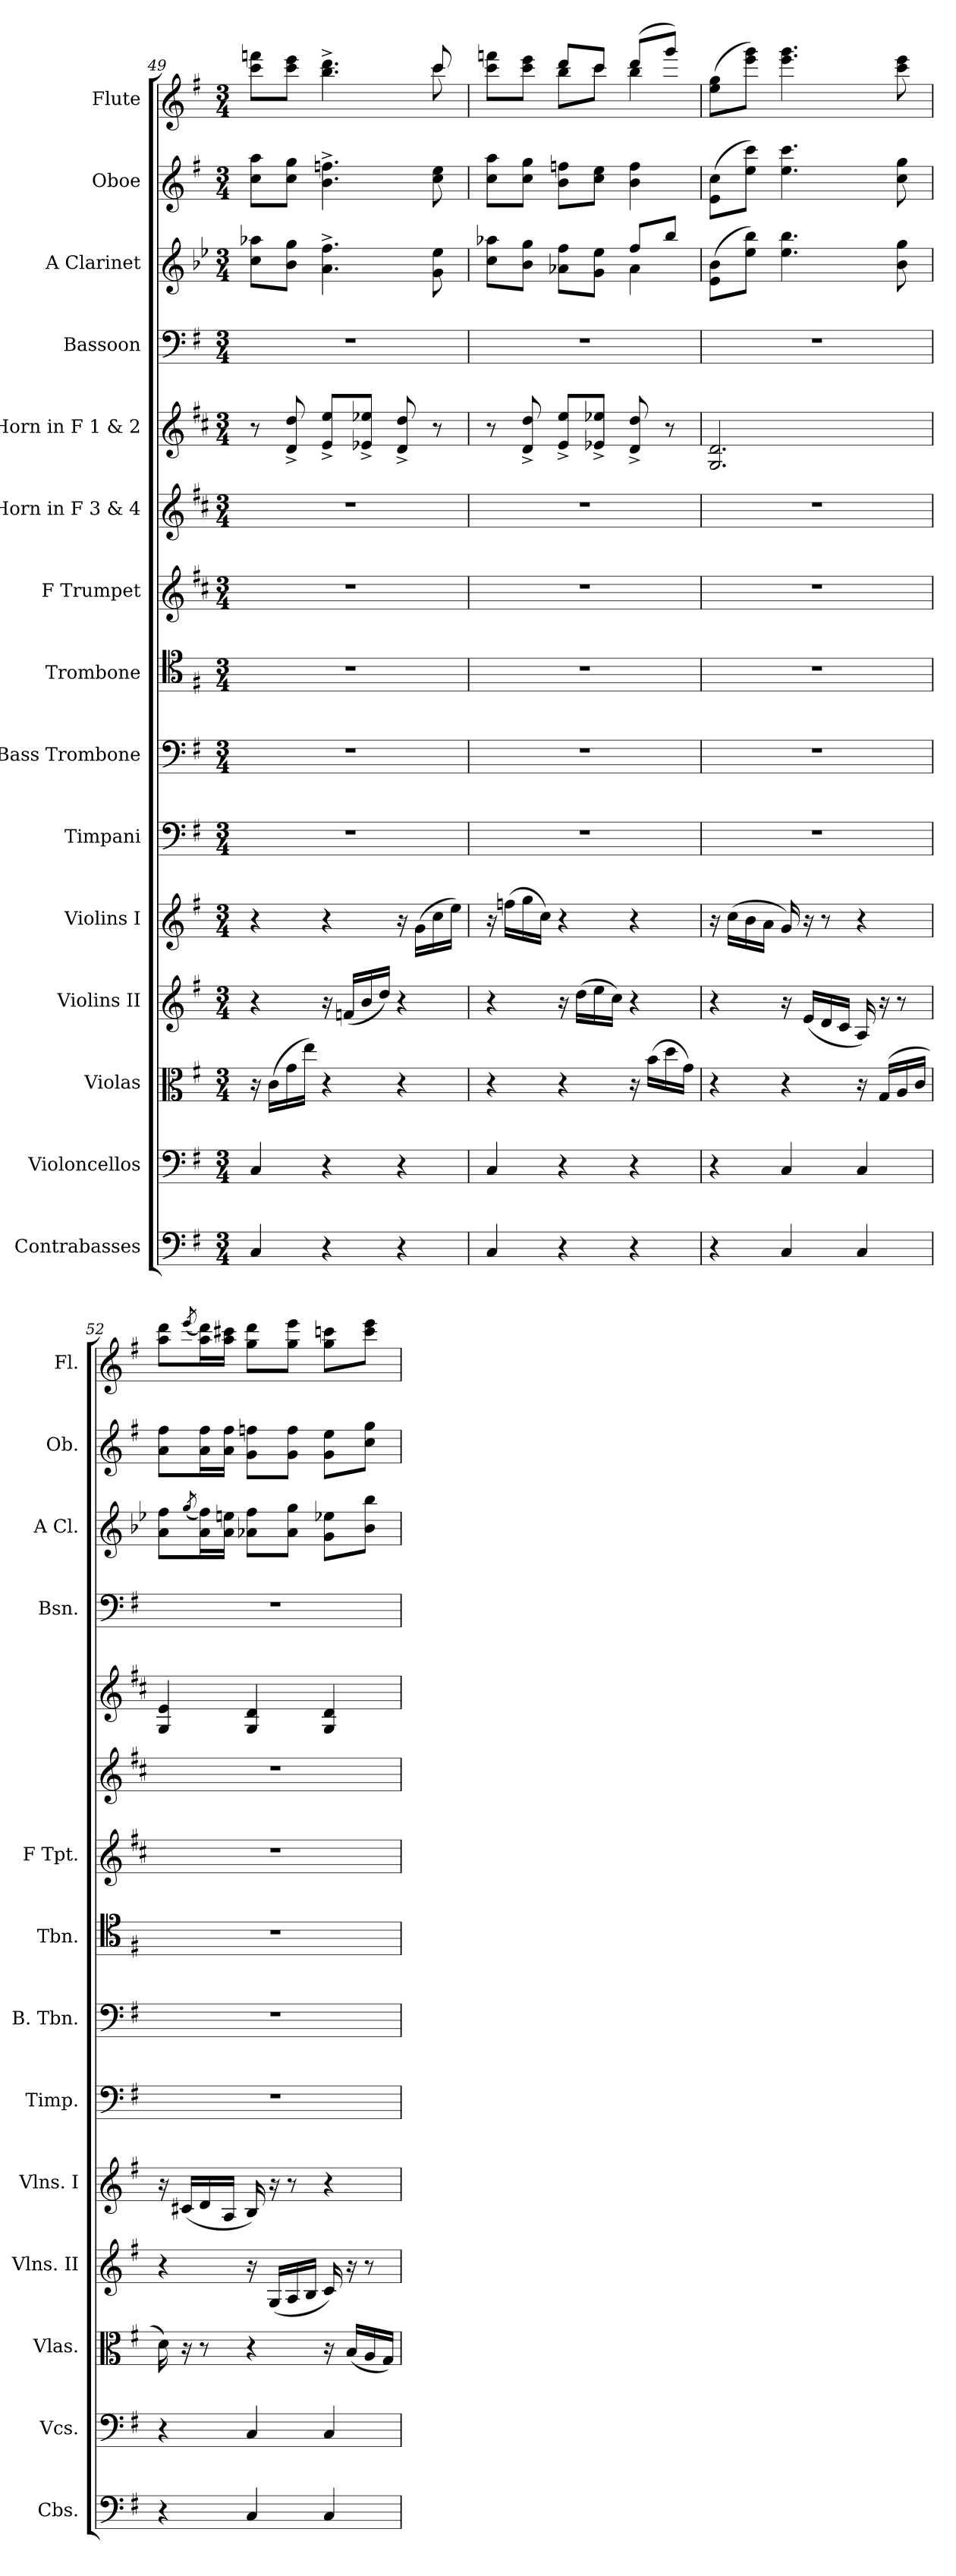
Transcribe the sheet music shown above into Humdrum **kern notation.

**kern	**kern	**kern	**kern	**kern	**kern	**kern	**kern	**kern	**kern	**kern	**kern	**kern	**kern	**kern
*part15	*part14	*part13	*part12	*part11	*part10	*part9	*part8	*part7	*part6	*part5	*part4	*part3	*part2	*part1
*staff15	*staff14	*staff13	*staff12	*staff11	*staff10	*staff9	*staff8	*staff7	*staff6	*staff5	*staff4	*staff3	*staff2	*staff1
*I"Contrabasses	*I"Violoncellos	*I"Violas	*I"Violins II	*I"Violins I	*I"Timpani	*I"Bass Trombone	*I"Trombone	*I"F Trumpet	*I"Horn in F 3 &amp; 4	*I"Horn in F 1 &amp; 2	*I"Bassoon	*I"A Clarinet	*I"Oboe	*I"Flute
*I'Cbs.	*I'Vcs.	*I'Vlas.	*I'Vlns. II	*I'Vlns. I	*I'Timp.	*I'B. Tbn.	*I'Tbn.	*I'F Tpt.	*	*	*I'Bsn.	*I'A Cl.	*I'Ob.	*I'Fl.
!!LO:PB:g=z
*clefF4	*clefF4	*clefC3	*clefG2	*clefG2	*clefF4	*clefF4	*clefC4	*clefG2	*clefG2	*clefG2	*clefF4	*clefG2	*clefG2	*clefG2
*ITrd7c12	*	*	*	*	*	*	*	*ITrd-3c-5	*ITrd4c7	*ITrd4c7	*	*ITrd2c3	*	*
*k[f#]	*k[f#]	*k[f#]	*k[f#]	*k[f#]	*k[f#]	*k[f#]	*k[f#]	*k[f#]	*k[f#]	*k[f#]	*k[f#]	*k[f#]	*k[f#]	*k[f#]
*M3/4	*M3/4	*M3/4	*M3/4	*M3/4	*M3/4	*M3/4	*M3/4	*M3/4	*M3/4	*M3/4	*M3/4	*M3/4	*M3/4	*M3/4
=49	=49	=49	=49	=49	=49	=49	=49	=49	=49	=49	=49	=49	=49	=49
*	*	*	*	*	*	*	*	*	*	*	*	*	*	*^
4CC/	4C/	16r	4r	4r	2.r	2.r	2.r	2.r	2.r	8r	2.r	8a\ 8ffn\L	8cc\ 8aa\L	8ccc\ 8fffn\L	8ryy
.	.	(>16c\LL	.	.	.	.	.	.	.	.	.	.	.	.	.
*	*	*	*	*	*	*	*	*	*	*	*	*	*	*v	*v
.	.	16g\	.	.	.	.	.	.	.	8G/^ 8g/^	.	8g\ 8ee\J	8cc\ 8gg\J	8ccc\ 8eee\J
.	.	16ee\JJ)	.	.	.	.	.	.	.	.	.	.	.	.
4r	4r	4r	16r	4r	.	.	.	.	.	8A/^ 8a/^L	.	4.f#\^ 4.dd\^	4.b\^ 4.ffn\^	4.bb\^ 4.ddd\^
.	.	.	(<16fn/LL	.	.	.	.	.	.	.	.	.	.	.
.	.	.	16b/	.	.	.	.	.	.	8A-X/^ 8a-X/^J	.	.	.	.
.	.	.	16dd/JJ)	.	.	.	.	.	.	.	.	.	.	.
4r	4r	4r	4r	16r	.	.	.	.	.	8G/^ 8g/^	.	.	.	.
.	.	.	.	(>16g\LL	.	.	.	.	.	.	.	.	.	.
*	*	*	*	*	*	*	*	*	*	*	*	*	*	*^
.	.	.	.	16cc\	.	.	.	.	.	8r	.	8e\ 8cc\	8cc\ 8ee\	8ccc/	8ccc\
.	.	.	.	16ee\JJ)	.	.	.	.	.	.	.	.	.	.	.
=50	=50	=50	=50	=50	=50	=50	=50	=50	=50	=50	=50	=50	=50	=50	=50
*	*	*	*	*	*	*	*	*	*	*	*	*^	*	*	*
4CC/	4C/	4r	4r	16r	2.r	2.r	2.r	2.r	2.r	8r	2.r	8a\ 8ffn\L	2ryy	8cc\ 8aa\L	8ccc\ 8fffn\L	4ryy
.	.	.	.	(>16ffn\LL	.	.	.	.	.	.	.	.	.	.	.	.
.	.	.	.	16gg\	.	.	.	.	.	8G/^ 8g/^	.	8g\ 8ee\J	.	8cc\ 8gg\J	8ccc\ 8eee\J	.
.	.	.	.	16cc\JJ)	.	.	.	.	.	.	.	.	.	.	.	.
4r	4r	4r	16r	4r	.	.	.	.	.	8A/^ 8a/^L	.	8fn\ 8dd\L	.	8b\ 8ffn\L	8ddd/L	8bb\L
.	.	.	(>16dd\LL	.	.	.	.	.	.	.	.	.	.	.	.	.
.	.	.	16ee\	.	.	.	.	.	.	8A-X/^ 8a-X/^J	.	8e\ 8cc\J	.	8cc\ 8ee\J	8ccc/J	8ccc\J
.	.	.	16cc\JJ)	.	.	.	.	.	.	.	.	.	.	.	.	.
4r	4r	16r	4r	4r	.	.	.	.	.	8G/^ 8g/^	.	8dd/L	4f\	4b\ 4ff\	(>8ddd/L	4bb\
.	.	(>16b\LL	.	.	.	.	.	.	.	.	.	.	.	.	.	.
.	.	16dd\	.	.	.	.	.	.	.	8r	.	8gg/J	.	.	8ggg/J)	.
.	.	16g\JJ)	.	.	.	.	.	.	.	.	.	.	.	.	.	.
*	*	*	*	*	*	*	*	*	*	*	*	*v	*v	*	*v	*v
=51	=51	=51	=51	=51	=51	=51	=51	=51	=51	=51	=51	=51	=51	=51
4r	4r	4r	4r	16r	2.r	2.r	2.r	2.r	2.r	2.C/ 2.G/	2.r	(>8c\ 8g\L	(>8e\ 8cc\L	(>8ee\ 8gg\L
.	.	.	.	(>16cc\LL	.	.	.	.	.	.	.	.	.	.
.	.	.	.	16b\	.	.	.	.	.	.	.	8cc\ 8gg\J)	8ee\ 8ccc\J)	8eee\ 8ggg\J)
.	.	.	.	16a\JJ	.	.	.	.	.	.	.	.	.	.
4CC/	4C/	4r	16r	16g/)	.	.	.	.	.	.	.	4.cc\ 4.gg\	4.ee\ 4.ccc\	4.eee\ 4.ggg\
.	.	.	(<16e/LL	16r	.	.	.	.	.	.	.	.	.	.
.	.	.	16d/	8r	.	.	.	.	.	.	.	.	.	.
.	.	.	16c/JJ	.	.	.	.	.	.	.	.	.	.	.
4CC/	4C/	16r	16A/)	4r	.	.	.	.	.	.	.	.	.	.
.	.	(<16G/LL	16r	.	.	.	.	.	.	.	.	.	.	.
.	.	16A/	8r	.	.	.	.	.	.	.	.	8g\ 8ee\	8cc\ 8gg\	8ccc\ 8eee\
.	.	16c/JJ	.	.	.	.	.	.	.	.	.	.	.	.
!!LO:PB:g=z
=52	=52	=52	=52	=52	=52	=52	=52	=52	=52	=52	=52	=52	=52	=52
4r	4r	16d\)	4r	16r	2.r	2.r	2.r	2.r	2.r	4C/ 4A/	2.r	8f#\ 8dd\L	8a\ 8ff#\L	8aa\ 8ddd\L
.	.	16r	.	(<16c#X/LL	.	.	.	.	.	.	.	.	.	.
.	.	.	.	.	.	.	.	.	.	.	.	(>8qee/	.	(>8qeee/
.	.	8r	.	16d/	.	.	.	.	.	.	.	16f#\ 16dd\L)	16a\ 16ff#\L	16aa\ 16ddd\L)
.	.	.	.	16A/JJ	.	.	.	.	.	.	.	16f#\ 16cc#X\JJ	16a\ 16ff#\JJ	16aa\ 16ccc#X\JJ
4CC/	4C/	4r	16r	16B/)	.	.	.	.	.	4C/ 4G/	.	8fn\ 8dd\L	8g\ 8ffn\L	8gg\ 8ddd\L
.	.	.	(<16G/LL	16r	.	.	.	.	.	.	.	.	.	.
.	.	.	16A/	8r	.	.	.	.	.	.	.	8f\ 8ee\J	8g\ 8ff\J	8gg\ 8eee\J
.	.	.	16B/JJ	.	.	.	.	.	.	.	.	.	.	.
4CC/	4C/	16r	16c/)	4r	.	.	.	.	.	4C/ 4G/	.	8e\ 8ccn\L	8g\ 8ee\L	8gg\ 8cccn\L
.	.	(<16B/LL	16r	.	.	.	.	.	.	.	.	.	.	.
.	.	16A/	8r	.	.	.	.	.	.	.	.	8g\ 8gg\J	8cc\ 8gg\J	8ccc\ 8eee\J
.	.	16G/JJ)	.	.	.	.	.	.	.	.	.	.	.	.
=	=	=	=	=	=	=	=	=	=	=	=	=	=	=
*-	*-	*-	*-	*-	*-	*-	*-	*-	*-	*-	*-	*-	*-	*-
